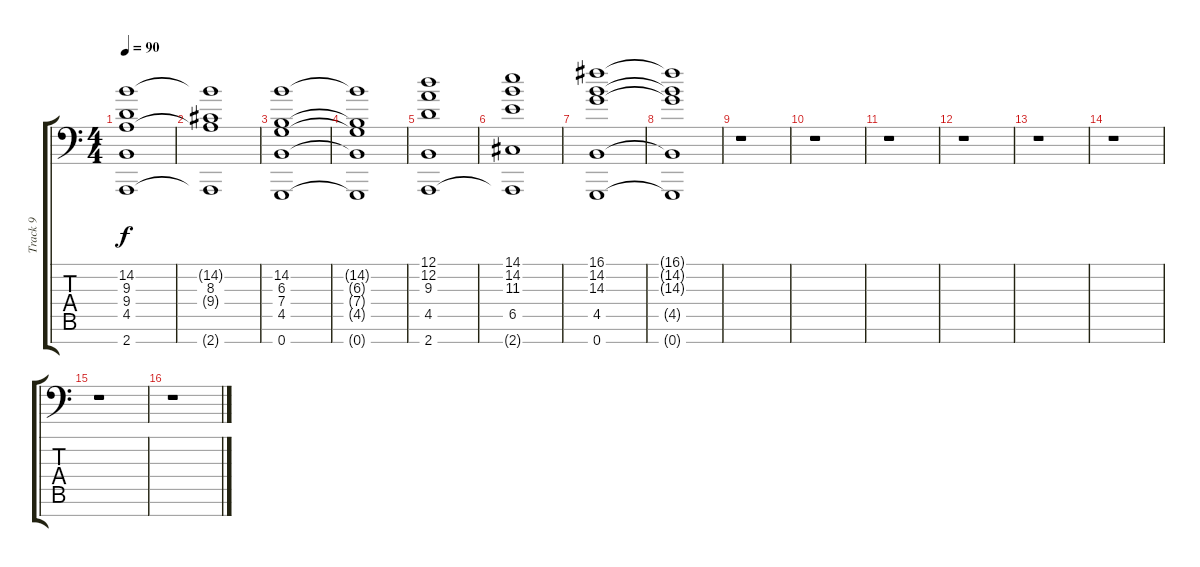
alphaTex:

\track ("Track 9" "Track 9") {instrument stringensemble1}
\staff {score tabs}
\tuning (D4 A3 F3 C3 G2 D2 G1) {hide}
\ts (4 4)
\tempo 90
\clef f4
\ks c
(14.2 9.3 9.4 4.5 2.7).1{dy f} |
(14.2{t} 8.3 9.4{t} 2.7{t}).1 |
(14.2 6.3 7.4 4.5 0.7).1 |
(14.2{t} 6.3{t} 7.4{t} 4.5{t} 0.7{t}).1 |
(12.1 12.2 9.3 4.5 2.7).1 |
(14.1 14.2 11.3 6.5 2.7{t}).1 |
(16.1 14.2 14.3 4.5 0.7).1 |
(16.1{t} 14.2{t} 14.3{t} 4.5{t} 0.7{t}).1 |
r.1 |
r.1 |
r.1 |
r.1 |
r.1 |
r.1 |
r.1 |
r.1
